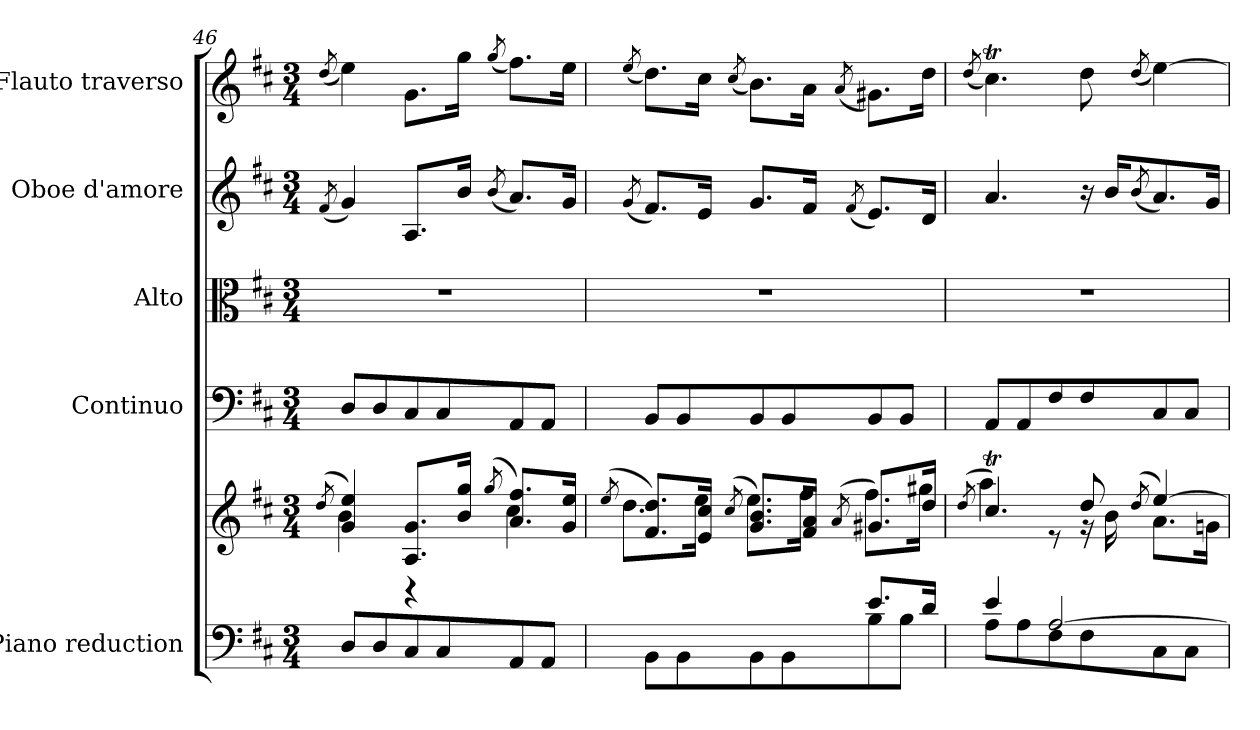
**kern	**kern	**kern	**kern	**kern	**kern
*part5	*part5	*part4	*part3	*part2	*part1
*staff6	*staff5	*staff4	*staff3	*staff2	*staff1
*I"Piano reduction	*	*I"Continuo	*I"Alto	*I"Oboe d'amore	*I"Flauto traverso
*I'Pno	*	*	*	*I'Ob	*I'Fl
*clefF4	*clefG2	*clefF4	*clefC3	*clefG2	*clefG2
*k[f#c#]	*k[f#c#]	*k[f#c#]	*k[f#c#]	*k[f#c#]	*k[f#c#]
*M3/4	*M3/4	*M3/4	*M3/4	*M3/4	*M3/4
=46	=46	=46	=46	=46	=46
.	(>8qdd/	.	.	(8qf#/	(8qdd/
*	*^	*	*	*	*
8D/L	4g/ 4ee/)	4b\	8D/L	2.r	4g/)	4ee\)
8D/	.	.	8D/	.	.	.
8C#/	8.A/ 8.g/L	4r	8C#/	.	8.A/L	8.g\L
8C#/	.	.	8C#/	.	.	.
.	16b/ 16gg/Jk	.	.	.	16b/Jk	16gg\Jk
.	(8qgg/	.	.	.	(8qb/	(8qgg/
8AA/	8.a/ 8.ff#/L)	4cc#\	8AA/	.	8.a/L)	8.ff#\L)
8AA/J	.	.	8AA/J	.	.	.
.	16g/ 16ee/Jk	.	.	.	16g/Jk	16ee\Jk
!!LO:LB:g=z
=47	=47	=47	=47	=47	=47	=47
.	(8qee/	.	.	.	(8qg/	(8qee/
*^	*	*	*	*	*	*
2ryy	8BB\L	8.f#/ 8.dd/L)	8.dd\L	8BB/L	2.r	8.f#/L)	8.dd\L)
.	8BB\	.	.	8BB/	.	.	.
.	.	16e/ 16cc#/Jk	16ee\Jk	.	.	16e/Jk	16cc#\Jk
.	.	(8qcc#/	.	.	.	.	(8qcc#/
.	8BB\	8.g/ 8.b/L)	8.ee\L	8BB/	.	8.g/L	8.b\L)
.	8BB\	.	.	8BB/	.	.	.
.	.	16f#/ 16a/Jk	16ff#\Jk	.	.	16f#/Jk	16a\Jk
.	.	(8qa/	.	.	.	(8qf#/	(8qa/
8.e/L	8B\	8.g#X/L)	8.ff#\L	8BB/	.	8.e/L)	8.g#X\L)
.	8B\J	.	.	8BB/J	.	.	.
16d/Jk	.	16dd/Jk	16gg#X\Jk	.	.	16d/Jk	16dd\Jk
=48	=48	=48	=48	=48	=48	=48	=48
.	.	(8qdd/	.	.	.	.	(8qdd/
4e/	8A\L	4.cc#t/)	4aa\	8AA/L	2.r	4.a/	4.cc#t\)
.	8A\	.	.	8AA/	.	.	.
[2A/	8F#\	.	8r	8F#/	.	.	.
.	8F#\	8dd/	16r	8F#/	.	16r	8dd\
.	.	.	16b\	.	.	16b/KL	.
.	.	(>8qdd/	.	.	.	(8qb/	(8qdd/
.	8C#\	[4ee/)	8.a\L	8C#/	.	8.a/)	[4ee\)
.	8C#\J	.	.	8C#/J	.	.	.
.	.	.	16gn\Jk	.	.	16g/Jk	.
*v	*v	*	*	*	*	*	*
*	*v	*v	*	*	*	*
=	=	=	=	=	=
*-	*-	*-	*-	*-	*-
